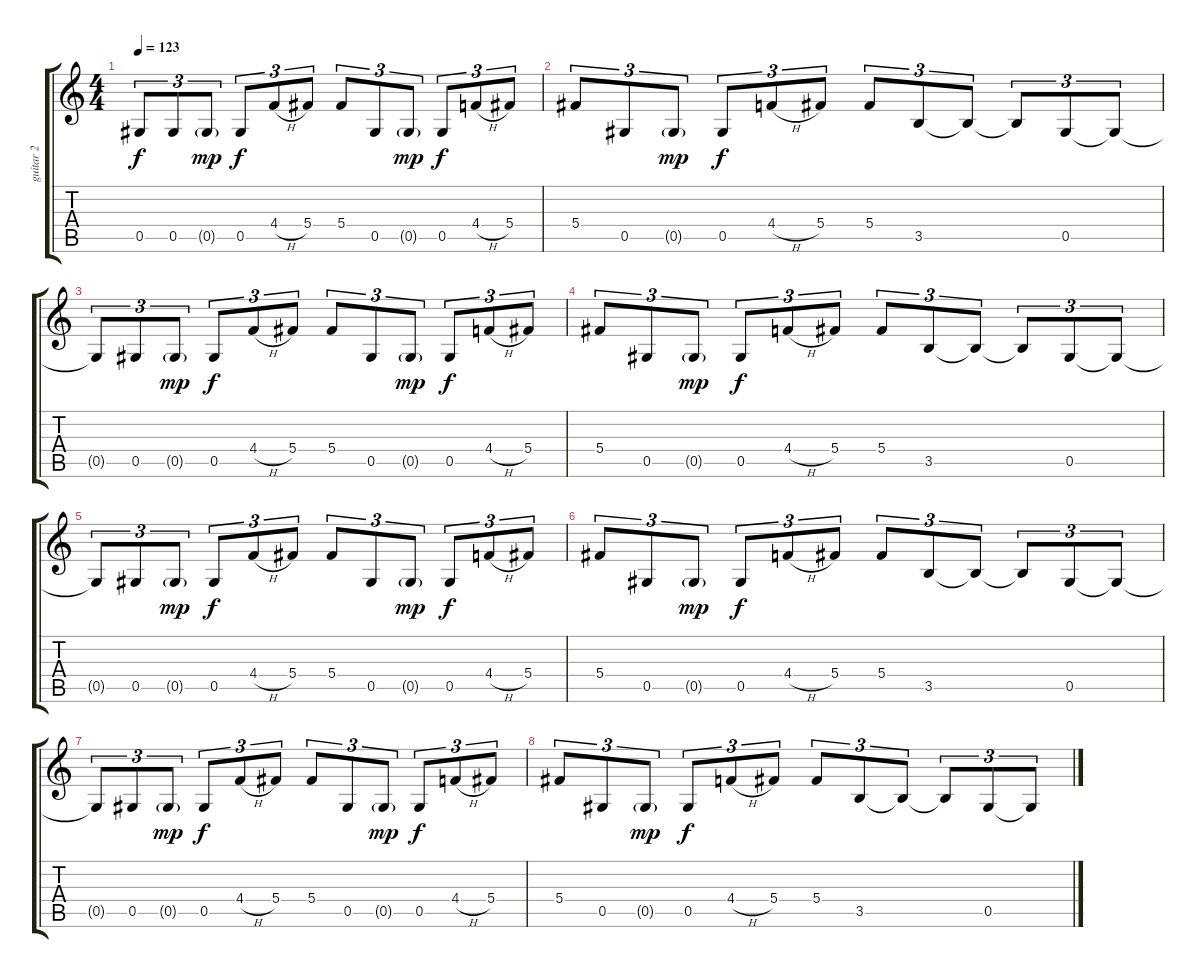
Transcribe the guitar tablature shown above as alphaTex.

\track ("guitar 2" "guitar 2") {instrument overdrivenguitar}
\staff {score tabs}
\tuning (Eb4 Bb3 Gb3 Db3 Ab2 Eb2) {hide}
\ts (4 4)
\tempo 123
\clef g2
\ks c
0.5{t}.8{tu (3 2) txt "" dy f} 0.5.8{tu (3 2) txt ""} 0.5{g}.8{tu (3 2) txt "" dy mp} 0.5.8{tu (3 2) txt "" dy f} 4.4{h}.8{tu (3 2) txt ""} 5.4.8{tu (3 2) txt ""} 5.4.8{tu (3 2) txt ""} 0.5.8{tu (3 2) txt ""} 0.5{g}.8{tu (3 2) txt "" dy mp} 0.5.8{tu (3 2) txt "" dy f} 4.4{h}.8{tu (3 2) txt ""} 5.4.8{tu (3 2) txt ""} |
5.4.8{tu (3 2) txt ""} 0.5.8{tu (3 2) txt ""} 0.5{g}.8{tu (3 2) txt "" dy mp} 0.5.8{tu (3 2) txt "" dy f} 4.4{h}.8{tu (3 2) txt ""} 5.4.8{tu (3 2) txt ""} 5.4.8{tu (3 2) txt ""} 3.5.8{tu (3 2) txt ""} 3.5{t}.8{tu (3 2) txt ""} 3.5{t}.8{tu (3 2) txt ""} 0.5.8{tu (3 2) txt ""} 0.5{t}.8{tu (3 2) txt ""} |
0.5{t}.8{tu (3 2) txt ""} 0.5.8{tu (3 2) txt ""} 0.5{g}.8{tu (3 2) txt "" dy mp} 0.5.8{tu (3 2) txt "" dy f} 4.4{h}.8{tu (3 2) txt ""} 5.4.8{tu (3 2) txt ""} 5.4.8{tu (3 2) txt ""} 0.5.8{tu (3 2) txt ""} 0.5{g}.8{tu (3 2) txt "" dy mp} 0.5.8{tu (3 2) txt "" dy f} 4.4{h}.8{tu (3 2) txt ""} 5.4.8{tu (3 2) txt ""} |
5.4.8{tu (3 2) txt ""} 0.5.8{tu (3 2) txt ""} 0.5{g}.8{tu (3 2) txt "" dy mp} 0.5.8{tu (3 2) txt "" dy f} 4.4{h}.8{tu (3 2) txt ""} 5.4.8{tu (3 2) txt ""} 5.4.8{tu (3 2) txt ""} 3.5.8{tu (3 2) txt ""} 3.5{t}.8{tu (3 2) txt ""} 3.5{t}.8{tu (3 2) txt ""} 0.5.8{tu (3 2) txt ""} 0.5{t}.8{tu (3 2) txt ""} |
0.5{t}.8{tu (3 2) txt ""} 0.5.8{tu (3 2) txt ""} 0.5{g}.8{tu (3 2) txt "" dy mp} 0.5.8{tu (3 2) txt "" dy f} 4.4{h}.8{tu (3 2) txt ""} 5.4.8{tu (3 2) txt ""} 5.4.8{tu (3 2) txt ""} 0.5.8{tu (3 2) txt ""} 0.5{g}.8{tu (3 2) txt "" dy mp} 0.5.8{tu (3 2) txt "" dy f} 4.4{h}.8{tu (3 2) txt ""} 5.4.8{tu (3 2) txt ""} |
5.4.8{tu (3 2) txt ""} 0.5.8{tu (3 2) txt ""} 0.5{g}.8{tu (3 2) txt "" dy mp} 0.5.8{tu (3 2) txt "" dy f} 4.4{h}.8{tu (3 2) txt ""} 5.4.8{tu (3 2) txt ""} 5.4.8{tu (3 2) txt ""} 3.5.8{tu (3 2) txt ""} 3.5{t}.8{tu (3 2) txt ""} 3.5{t}.8{tu (3 2) txt ""} 0.5.8{tu (3 2) txt ""} 0.5{t}.8{tu (3 2) txt ""} |
0.5{t}.8{tu (3 2) txt ""} 0.5.8{tu (3 2) txt ""} 0.5{g}.8{tu (3 2) txt "" dy mp} 0.5.8{tu (3 2) txt "" dy f} 4.4{h}.8{tu (3 2) txt ""} 5.4.8{tu (3 2) txt ""} 5.4.8{tu (3 2) txt ""} 0.5.8{tu (3 2) txt ""} 0.5{g}.8{tu (3 2) txt "" dy mp} 0.5.8{tu (3 2) txt "" dy f} 4.4{h}.8{tu (3 2) txt ""} 5.4.8{tu (3 2) txt ""} |
5.4.8{tu (3 2) txt ""} 0.5.8{tu (3 2) txt ""} 0.5{g}.8{tu (3 2) txt "" dy mp} 0.5.8{tu (3 2) txt "" dy f} 4.4{h}.8{tu (3 2) txt ""} 5.4.8{tu (3 2) txt ""} 5.4.8{tu (3 2) txt ""} 3.5.8{tu (3 2) txt ""} 3.5{t}.8{tu (3 2) txt ""} 3.5{t}.8{tu (3 2) txt ""} 0.5.8{tu (3 2) txt ""} 0.5{t}.8{tu (3 2) txt ""}
